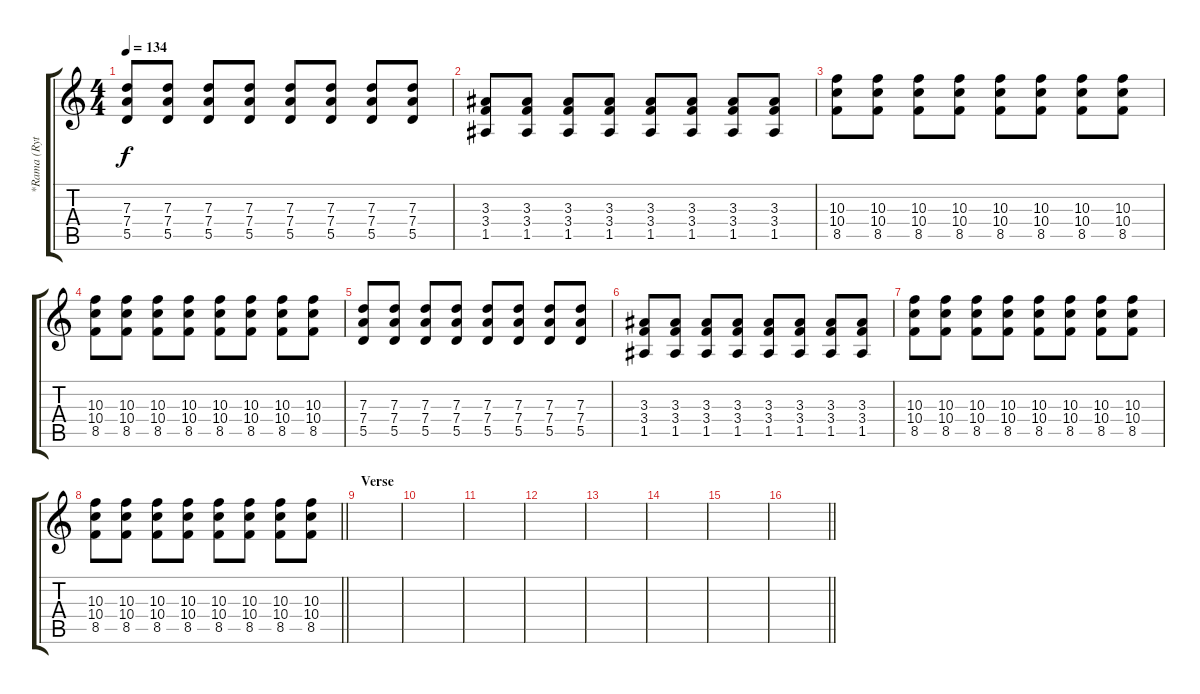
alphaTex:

\track ("*Rama (Rythm Guitar 2)" "*Rama (Ryt") {instrument distortionguitar}
\staff {score tabs}
\tuning (E4 B3 G3 D3 A2 E2) {hide}
\ts (4 4)
\section ("" "")
\tempo 134
\clef g2
\ks c
(7.3 7.4 5.5).8{dy f volume 12 instrument distortionguitar} (7.3 7.4 5.5).8 (7.3 7.4 5.5).8 (7.3 7.4 5.5).8 (7.3 7.4 5.5).8 (7.3 7.4 5.5).8 (7.3 7.4 5.5).8 (7.3 7.4 5.5).8 |
(3.3 3.4 1.5).8 (3.3 3.4 1.5).8 (3.3 3.4 1.5).8 (3.3 3.4 1.5).8 (3.3 3.4 1.5).8 (3.3 3.4 1.5).8 (3.3 3.4 1.5).8 (3.3 3.4 1.5).8 |
(10.3 10.4 8.5).8 (10.3 10.4 8.5).8 (10.3 10.4 8.5).8 (10.3 10.4 8.5).8 (10.3 10.4 8.5).8 (10.3 10.4 8.5).8 (10.3 10.4 8.5).8 (10.3 10.4 8.5).8 |
(10.3 10.4 8.5).8 (10.3 10.4 8.5).8 (10.3 10.4 8.5).8 (10.3 10.4 8.5).8 (10.3 10.4 8.5).8 (10.3 10.4 8.5).8 (10.3 10.4 8.5).8 (10.3 10.4 8.5).8 |
(7.3 7.4 5.5).8 (7.3 7.4 5.5).8 (7.3 7.4 5.5).8 (7.3 7.4 5.5).8 (7.3 7.4 5.5).8 (7.3 7.4 5.5).8 (7.3 7.4 5.5).8 (7.3 7.4 5.5).8 |
(3.3 3.4 1.5).8 (3.3 3.4 1.5).8 (3.3 3.4 1.5).8 (3.3 3.4 1.5).8 (3.3 3.4 1.5).8 (3.3 3.4 1.5).8 (3.3 3.4 1.5).8 (3.3 3.4 1.5).8 |
(10.3 10.4 8.5).8 (10.3 10.4 8.5).8 (10.3 10.4 8.5).8 (10.3 10.4 8.5).8 (10.3 10.4 8.5).8 (10.3 10.4 8.5).8 (10.3 10.4 8.5).8 (10.3 10.4 8.5).8 |
\barLineRight lightlight
(10.3 10.4 8.5).8 (10.3 10.4 8.5).8 (10.3 10.4 8.5).8 (10.3 10.4 8.5).8 (10.3 10.4 8.5).8 (10.3 10.4 8.5).8 (10.3 10.4 8.5).8 (10.3 10.4 8.5).8 |
\section ("" "Verse")
|
|
|
|
|
|
|
\barLineRight lightlight
